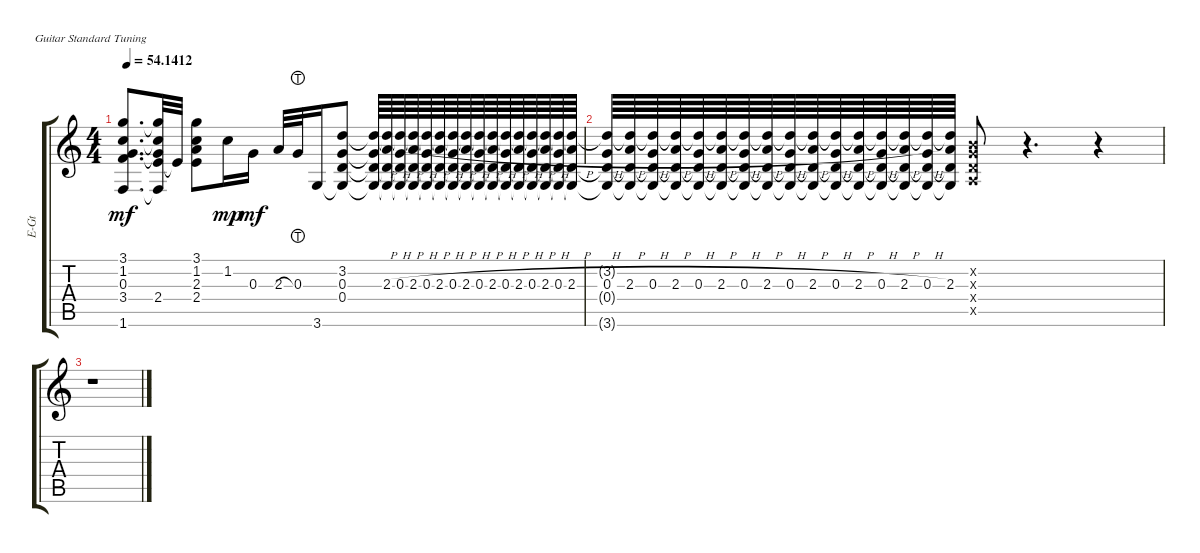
\track ("Electric Guitar Clean" "E-Gt") {instrument electricguitarclean}
\staff {score tabs}
\tuning (E4 B3 G3 D3 A2 E2)
\ts (4 4)
\tempo
54.1412
\accidentals auto
\clef g2
\ottava regular
\simile none
\scale
0.530094
\ks c
(3.1 1.2 0.3 3.4 1.6).8{d dy mf} (1.6{t} 2.4 0.3{t} 1.2{t} 3.1{t}).32 2.4{t}.32 (3.1 1.2 2.3 2.4).8 1.2.16{dy mp} 0.3.16{dy mf} 2.3.32 0.3{lht}.32 3.6.16 (3.2 0.3 0.4 3.6{t}).8 (3.2{t} 0.4{t} 3.6{t} 0.3{t}).64 (2.3{h} 3.2{t} 3.6{t} 0.4{t}).64 (0.3{h} 3.6{t} 0.4{t} 3.2{t}).64 (2.3{h} 3.6{t} 0.4{t} 3.2{t}).64 (0.3{h} 3.6{t} 0.4{t} 3.2{t}).64 (2.3{h} 3.6{t} 0.4{t} 3.2{t}).64 (0.3{h} 3.6{t} 0.4{t} 3.2{t}).64 (2.3{h} 3.6{t} 0.4{t} 3.2{t}).64 (0.3{h} 3.6{t} 0.4{t} 3.2{t}).64 (2.3{h} 3.6{t} 0.4{t} 3.2{t}).64 (0.3{h} 3.6{t} 0.4{t} 3.2{t}).64 (2.3{h} 3.6{t} 0.4{t} 3.2{t}).64 (0.3{h} 3.6{t} 0.4{t} 3.2{t}).64 (2.3{h} 3.6{t} 0.4{t} 3.2{t}).64 (0.3{h} 3.6{t} 0.4{t} 3.2{t}).64 (2.3{h} 3.6{t} 0.4{t} 3.2{t}).64 |
\scale
0.39755 (0.3{h} 3.2{t} 0.4{t} 3.6{t}).64 (2.3{h} 3.6{t} 0.4{t} 3.2{t}).64 (0.3{h} 3.6{t} 0.4{t} 3.2{t}).64 (2.3{h} 3.6{t} 0.4{t} 3.2{t}).64 (0.3{h} 3.6{t} 0.4{t} 3.2{t}).64 (2.3{h} 3.6{t} 0.4{t} 3.2{t}).64 (0.3{h} 3.6{t} 0.4{t} 3.2{t}).64 (2.3{h} 3.6{t} 0.4{t} 3.2{t}).64 (0.3{h} 3.6{t} 0.4{t} 3.2{t}).64 (2.3{h} 3.6{t} 0.4{t} 3.2{t}).64 (0.3{h} 3.6{t} 0.4{t} 3.2{t}).64 (2.3{h} 3.6{t} 0.4{t} 3.2{t}).64 (0.3{h} 3.6{t} 0.4{t} 3.2{t}).64 (2.3{h} 3.6{t} 0.4{t} 3.2{t}).64 (0.3{h} 3.6{t} 0.4{t} 3.2{t}).64 (2.3 3.6{t} 0.4{t} 3.2{t}).64 (0.3{x} 0.2{x} 0.4{x} 0.5{x}).8 r.4{d} r.4 |
\scale
0.0725282 r.1
